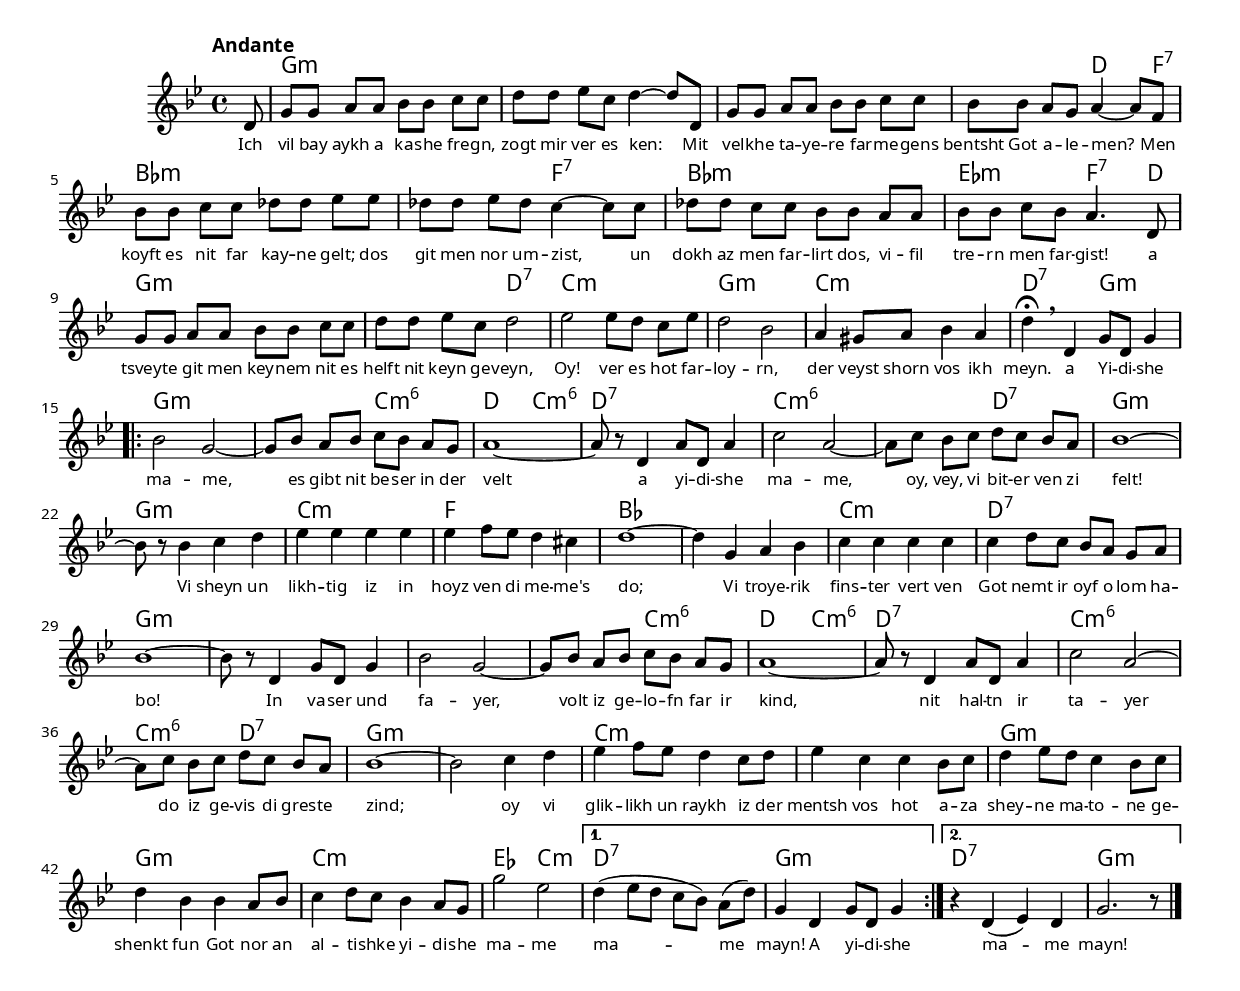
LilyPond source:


\version "2.18.2"
\language "english"
\include "../../templates/preamble.ly"

mel = \relative d' {
    \partial 8 {d8} |
    g g a a bf bf c c |
    d d ef c d4~d8 d, |
    g g a a bf bf c c |
    bf bf a g a4~a8 f |
    bf bf c c df df ef ef |
    df df ef df c4~c8 c |
    df df c c bf bf a a |
    bf bf c bf a4. d,8 |
    g g a a bf bf c c |
    d d ef c d2 |
    ef ef8 d c ef |
    d2 bf |
    a4 gs8 a bf4 a |
    d\fermata \breathe d, g8d g4 |
    \repeat volta 2 {
      bf2 g~ |
      g8 bf a bf c bf a g |
      a1~ |
      a8 r d,4 a'8 d, a'4 |
      c2 a~ |
      a8 c bf c d c bf a |
      bf1~ |
      bf8 r bf4 c d |
      ef ef ef ef |
      ef f8 ef d4 cs |
      d1~ |
      d4 g, a bf |
      c c c c |
      c d8c bf a g a |
      bf1~ |
      bf8 r d,4 g8 d g4 |
      bf2 g~ |
      g8 bf a bf c bf a g |
      a1~ |
      a8 r d,4 a'8 d, a'4 |
      c2 a~ |
      a8 c bf c d c bf a |
      bf1~ |
      bf2 c4 d |
      ef f8 ef d4 c8 d |
      ef4 c c bf8 c |
      d4 ef8 d c4 bf8 c |
      d4 bf bf a8 bf |
      c4 d8 c bf4 a8 g |
      g'2 ef |
    }
      \alternative {
        {
          d4( ef8 d c bf) a( d) |
          g,4 d g8 d g4
        }
        {
          r4 d( ef) d |
          \end 7/8 g2. r8
        }
      }
    }

acc = \chordmode {
  \partial 8 { s8 }
  g1:m |
  g:m |
  g:m |
  g2:m d4.: f8:7 |
  bf1:m |
  bf2:m f:7 |
  bf1:m |
  ef2:m f4.:7 d8: |
  g1:m |
  g2:m d:7 |
  c1:m |
  g:m |
  c:m |
  d2:7 g:m |
  \repeat volta 2 {
    g1:m |
    g2:m c:m6 |
    d2: c:m6 |
    d1:7 |
    c:m6 |
    c2:m6 d:7 |
    g1:m |
    g:m |
    c:m |
    f: |
    bf: |
    bf: |
    c:m |
    d:7 |
    g:m |
    g:m |
    g:m |
    g2:m c:m6 |
    d: c:m6 |
    d1:7 |
    c:m6 |
    c2:m6 d:7 |
    g1:m |
    g:m |
    c:m |
    c:m |
    g:m |
    g:m |
    c:m |
    ef2: c:m|
  }
  \alternative {
    { 
      d1:7 |
      g:m
    }
    {
      d:7 |
      g8*7:m
    }
  }
}

\score {
  <<
    \new ChordNames {
      \acc
    }
    \new Staff {
      \clef treble
      \key g \minor
      \time 4/4
      \tempo Andante
      \new Voice = "melody" {
        \mel
        \bar "|."
      }
    }
    \new Lyrics \lyricsto "melody" {
      Ich vil bay aykh a ka -- she fre -- gn,
      zogt mir ver es ken:
      Mit vel -- khe ta -- ye -- re far -- me -- gens
      bentsht Got a -- le -- men?
      Men koyft es nit far kay -- ne gelt;
      dos git men nor um -- zist,
      un dokh az men far -- lirt dos,
      vi -- fil tre -- rn men far -- gist!
      a tsvey -- te git men key -- nem nit
      es helft nit keyn ge -- veyn,
      Oy! ver es hot far -- loy -- rn,
      der veyst shorn vos ikh meyn.
      a Yi -- di -- she ma -- me,
      es gibt nit be -- ser in der velt
      a yi -- di -- she ma -- me,
      oy, vey, vi bit -- er ven zi felt!
      Vi sheyn un likh -- tig iz in hoyz 
      ven di me -- me's do;
      Vi troye -- rik fins -- ter vert ven Got
      nemt ir oyf o -- lom ha -- bo!
      In va -- ser und fa -- yer,
      volt iz ge -- lo -- fn far ir kind,
      nit hal -- tn ir ta -- yer
      do iz ge -- vis di gres -- te zind;
      oy vi glik -- likh un raykh iz der mentsh vos hot
      a -- za shey -- ne ma -- to -- ne ge -- shenkt fun Got
      nor an al -- ti -- shke yi -- di -- she ma -- me
      ma -- me mayn! A yi -- di -- she
      ma -- me mayn!
    }
  >>
}